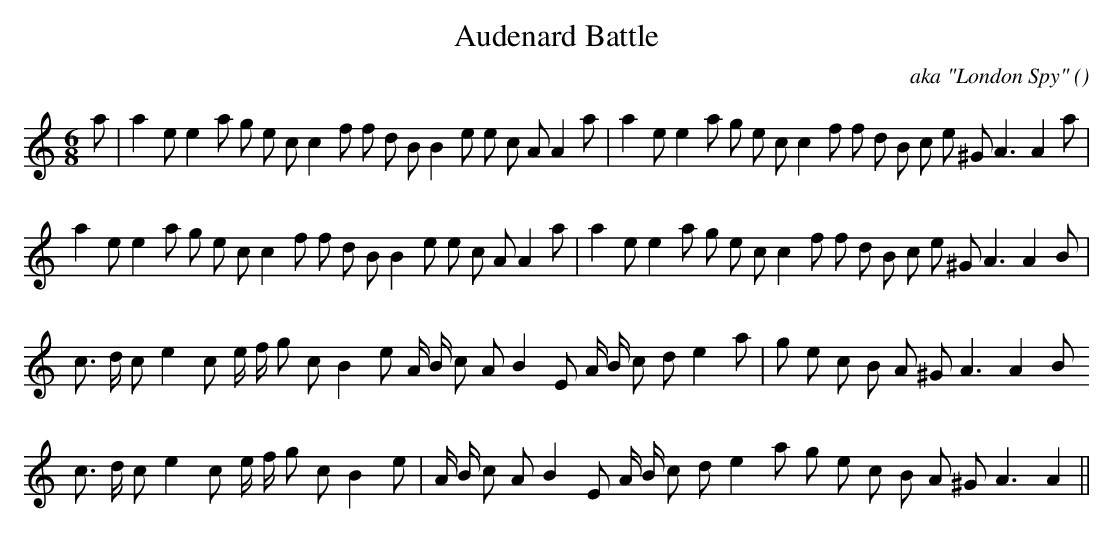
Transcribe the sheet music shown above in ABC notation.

X:1
T: Audenard Battle
C:aka "London Spy"
O:
M:6/8
K:Am
K:Am
M:6/8
L:1/16
a2 |a4 e2 e4 a2 g2 e2 c2 c4 f2 f2 d2 B2 B4 e2 e2 c2 A2 A4 a2 |a4 e2 e4 a2 g2 e2 c2 c4 f2 f2 d2 B2 c2 e2 ^G2 A6A4 a2 |
a4 e2 e4 a2 g2 e2 c2 c4 f2 f2 d2 B2 B4 e2 e2 c2 A2 A4 a2 |a4 e2 e4 a2 g2 e2 c2 c4 f2 f2 d2 B2 c2 e2 ^G2 A6A4 B2 |
c3 d c2 e4 c2 e f g2 c2 B4 e2 A B c2 A2 B4 E2 A B c2 d2 e4 a2 |g2 e2 c2 B2 A2 ^G2 A6A4 B2
c3 d c2 e4 c2 e f g2 c2 B4 e2 |A B c2 A2 B4 E2 A B c2 d2 e4 a2 g2 e2 c2 B2 A2 ^G2 A6A4 ||
